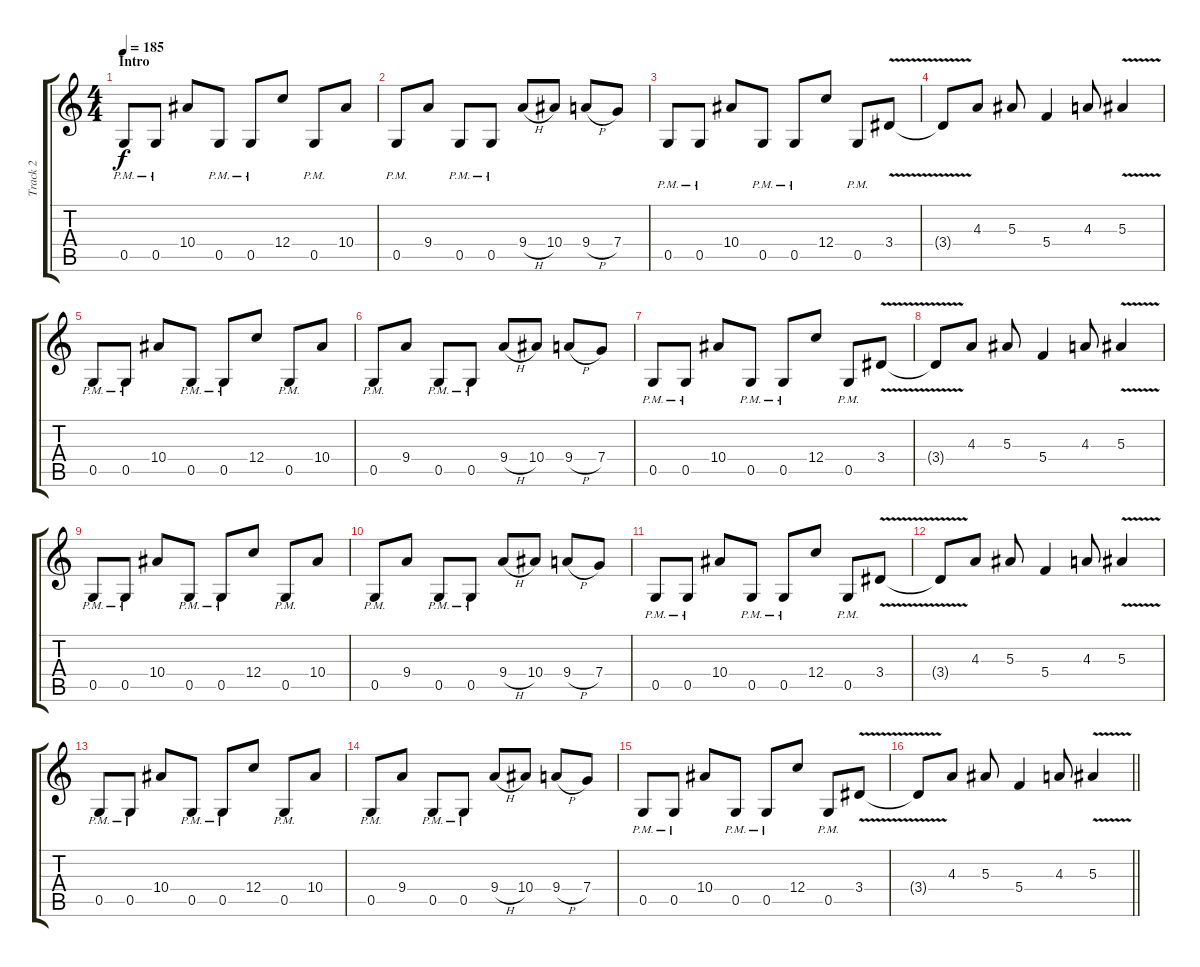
\track ("Track 2" "Track 2") {instrument distortionguitar}
\staff {score tabs}
\tuning (D4 A3 F3 C3 G2 C2) {hide}
\ts (4 4)
\section ("" "Intro")
\tempo 185
\clef g2
\ks c
0.5{pm}.8{dy f instrument distortionguitar} 0.5{pm}.8 10.4.8 0.5{pm}.8 0.5{pm}.8 12.4.8 0.5{pm}.8 10.4.8 |
0.5{pm}.8 9.4.8 0.5{pm}.8 0.5{pm}.8 9.4{h}.8 10.4.8 9.4{h}.8 7.4.8 |
0.5{pm}.8 0.5{pm}.8 10.4.8 0.5{pm}.8 0.5{pm}.8 12.4.8 0.5{pm}.8 3.4{v}.8 |
3.4{t}.8 4.3.8 5.3.8 5.4.4 4.3.8 5.3{v}.4 |
0.5{pm}.8 0.5{pm}.8 10.4.8 0.5{pm}.8 0.5{pm}.8 12.4.8 0.5{pm}.8 10.4.8 |
0.5{pm}.8 9.4.8 0.5{pm}.8 0.5{pm}.8 9.4{h}.8 10.4.8 9.4{h}.8 7.4.8 |
0.5{pm}.8 0.5{pm}.8 10.4.8 0.5{pm}.8 0.5{pm}.8 12.4.8 0.5{pm}.8 3.4{v}.8 |
3.4{t}.8 4.3.8 5.3.8 5.4.4 4.3.8 5.3{v}.4 |
0.5{pm}.8 0.5{pm}.8 10.4.8 0.5{pm}.8 0.5{pm}.8 12.4.8 0.5{pm}.8 10.4.8 |
0.5{pm}.8 9.4.8 0.5{pm}.8 0.5{pm}.8 9.4{h}.8 10.4.8 9.4{h}.8 7.4.8 |
0.5{pm}.8 0.5{pm}.8 10.4.8 0.5{pm}.8 0.5{pm}.8 12.4.8 0.5{pm}.8 3.4{v}.8 |
3.4{t}.8 4.3.8 5.3.8 5.4.4 4.3.8 5.3{v}.4 |
0.5{pm}.8 0.5{pm}.8 10.4.8 0.5{pm}.8 0.5{pm}.8 12.4.8 0.5{pm}.8 10.4.8 |
0.5{pm}.8 9.4.8 0.5{pm}.8 0.5{pm}.8 9.4{h}.8 10.4.8 9.4{h}.8 7.4.8 |
0.5{pm}.8 0.5{pm}.8 10.4.8 0.5{pm}.8 0.5{pm}.8 12.4.8 0.5{pm}.8 3.4{v}.8 |
\barLineRight lightlight
3.4{t}.8 4.3.8 5.3.8 5.4.4 4.3.8 5.3{v}.4
